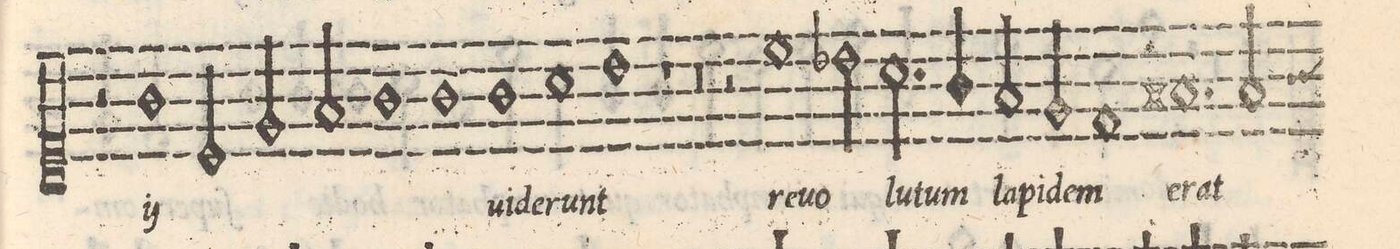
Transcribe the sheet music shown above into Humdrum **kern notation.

**kern	**text
*I"CANTVS	*
*clefC1	*
*k[]	*
*met(C)	*
*M2/1	*
2r	.
*	*ij
1g\	Et
=16-	=16-
2c/	reſ-
2e/	-pi-
2f/	-ci-
=17-	=17-
1g	-en-
1g	-tes
*	*Xij
=18-	=18-
1g	ui-
1a	-de-
=19-	=19-
1b	-runt
1r	.
=20-	=20-
0r	.
=21-	=21-
2r	.
1cc	re-
2b-X\	-uo-
=22-	=22-
2.a\	-lu-
4g/	-tum
2f/	la-
2e/	-pi-
=23-	=23-
1d	-dem
1.f#X	e-
=24-	=24-
2f#y/	-rat
*custos:g	*
*-	*-
